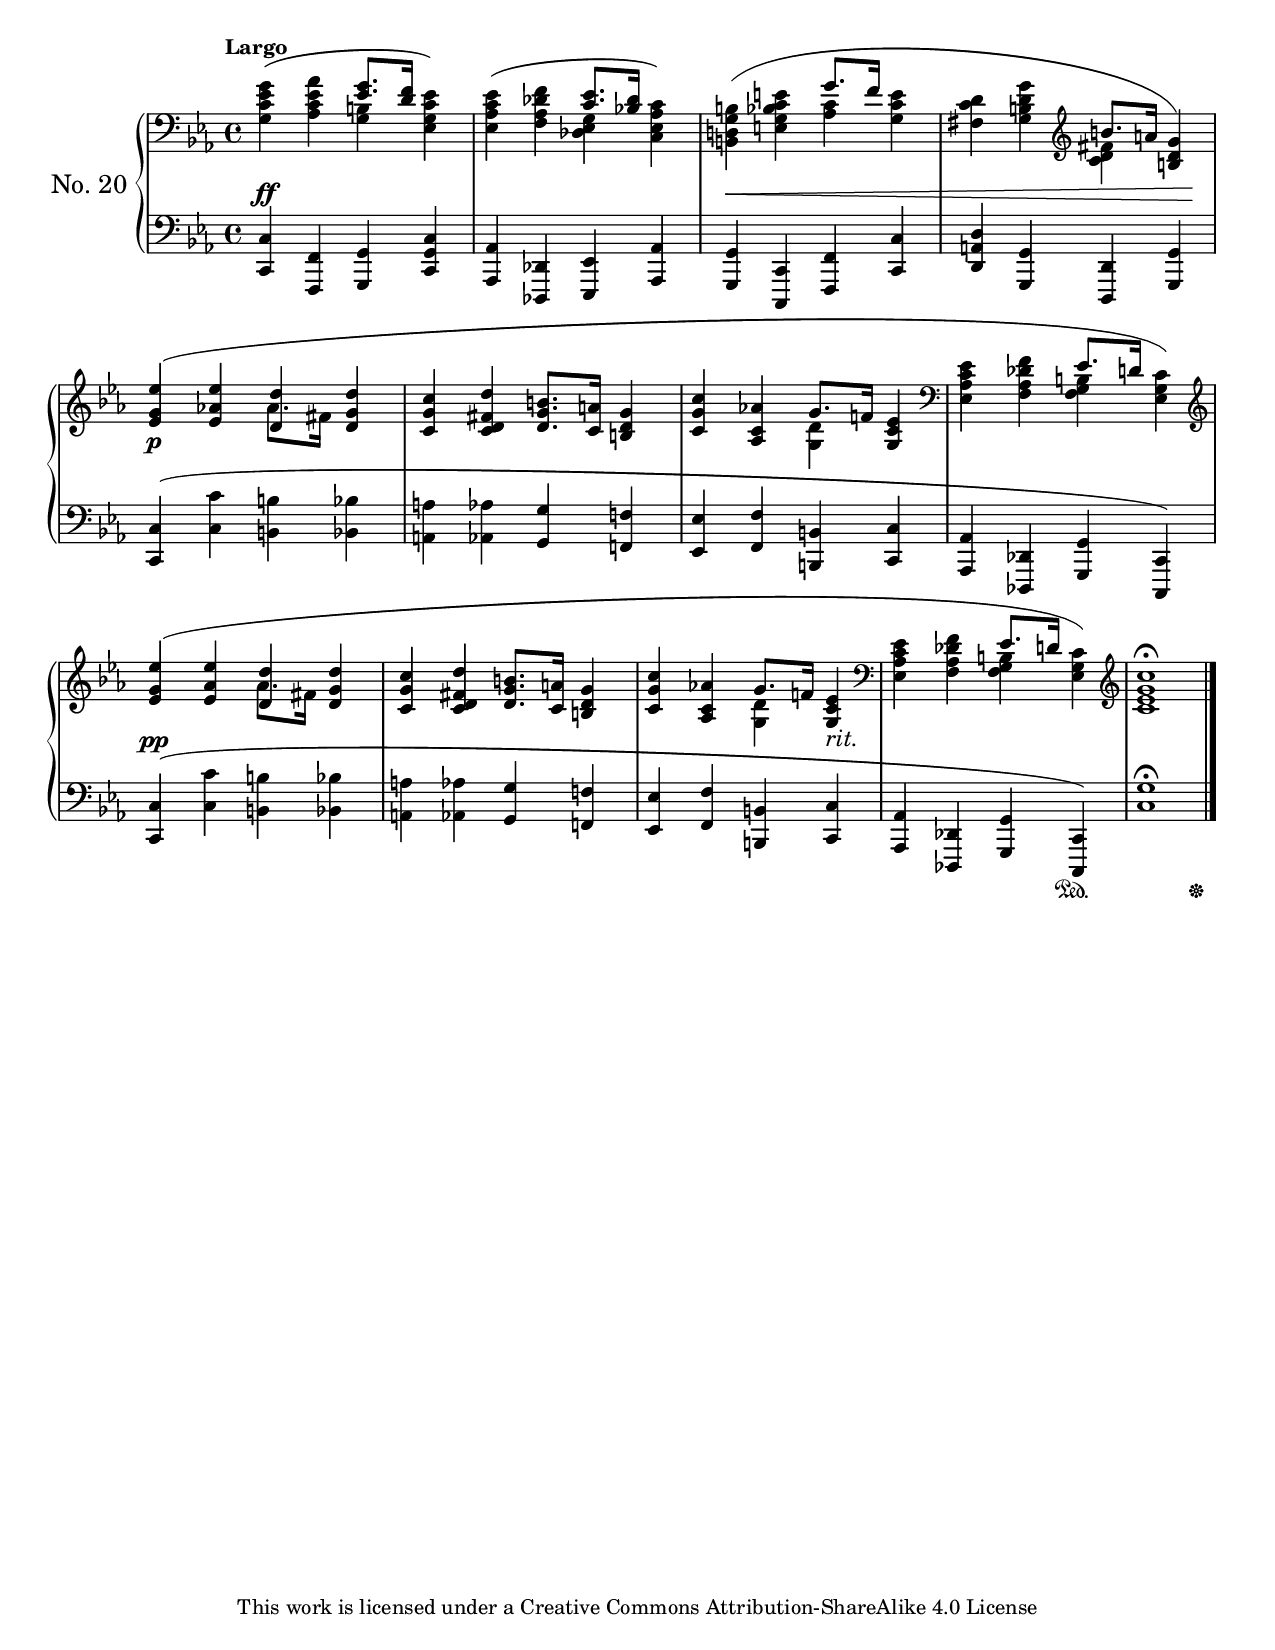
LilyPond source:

\version "2.24.0"

\include "includes/header-paper.ily"
%...+....1....+....2....+....3....+....4....+....5....+....6....+....7....+....

\version "2.24.0"
\language "english"

\include "global-variables.ily"

%%% Positions and shapes %%%

slurPositionsA = \tweak Slur.positions #'(7 . 8) \etc
slurPositionsB = \tweak Slur.positions #'(6 . 7) \etc

slurShapeA = \shape #'((0 . 2) (3 . 2) (0 . 0) (0 . 0)) \etc
slurShapeB = \shape #'((0 . 0) (0 . 0) (-1 . 5) (0.5 . 1)) \etc

%%% Music %%%

global = {
  \time 4/4
  \key c \minor
  \accidentalStyle piano
}

rightHand = \relative {
  \clef bass
  \global
  \set Score.tempoHideNote = ##t 
  \tempo "Largo" 4 = 50
  
  <g c ef g>4-\slurPositionsA ( <af c ef af> 
    << { <ef' g>8. <d f>16 } \\ { <g, b>4 } >> <ef g c ef>4) |
  <ef af c ef>4-\slurPositionsB ( <f af df f>
    << { <c' ef>8. <bf df>16 } \\ { <df, ef g>4 } >> <c ef af c>4) |
  <b d g b>4-\slurShapeA ( <e g bf c e>
    << { g'8. f16 } \\ { <af, c>4 } >> <g c e>4
  <fs c' d>4 <g b d g> \clef treble
    << { b'8. a16 } \\ { <c, d fs>4 } >> <b d g>4)
  <ef g ef'>4-\slurShapeB ( <ef af ef'>
    << { <d d'> } \\ { af'8. fs16 } >> <d g d'>4
  <c g' c>4 <c d fs d'> <d g b>8. <c a'>16 <b d g>4 |
  <c g' c>4 <af c af'>
    << { g'8. f16 } \\ { <g, d'>4 } >> <g c ef>4
  \clef bass <ef af c ef>4 <f af df f>
    << { ef'8. d16 } \\ { <f, g b>4 } >> <ef g c>4) |
    
  \barNumberCheck 9
  \clef treble <ef' g ef'>4-\slurShapeB ( <ef af ef'>
    << { <d d'> } \\ { af'8. fs16 } >> <d g d'>4
  <c g' c>4 <c d fs d'> <d g b>8. <c a'>16 <b d g>4 |
  <c g' c>4 <af c af'>
    << { g'8. f16 } \\ { <g, d'>4 } >> <g c ef>4
  \clef bass <ef af c ef>4 <f af df f>
    << { ef'8. d16 } \\ { <f, g b>4 } >> <ef g c>4) |
  \clef treble <c' ef g c>1\fermata |
}

leftHand = \relative {
  \clef bass
  \global

  <c, c'>4 <f, f'> <g g'>4 <c g' c> |
  <af af'>4 <df, df'> <ef ef'> <af af'> |
  <g g'>4 <c, c'> <f f'> <c' c'> |
  <d a' d>4 <g, g'> <d d'> <g g'> |
  <c c'>4( <c' c'> <b b'> <bf bf'> |
  <a a'>4 <af af'> <g g'> <f f'> |
  <ef ef'> <f f'> <b, b'> <c c'> |
  <af af'> <df, df'> <g g'> <c, c'>) |
  
  \barNumberCheck 9
  <c' c'>4( <c' c'> <b b'> <bf bf'> |
  <a a'>4 <af af'> <g g'> <f f'> |
  <ef ef'> <f f'> <b, b'> <c c'> |
  <af af'> <df, df'> <g g'> <c, c'>) |
  <c'' g'>1\fermata |
  \bar "|."
}

dynamics = {
  \override TextScript.Y-offset = -0.5

  s1\ff |
  s1 |
  s1\< |
  s2.. s8\! |
  s1\p |
  s1 * 3 |
  
  \barNumberCheck 9
  s1\pp |
  s1 |
  s2. s4^\rit |
  s1 * 2 |
}

pedal = {
  s1 * 11 |
  s2. s4\sustainOn |
  s2. s4\sustainOff |
}

preludeTwentyMusic = \score { 
  \keepWithTag #'layout
  \new PianoStaff \with { 
    instrumentName = \markup \huge "No. 20"
  } <<
    \new Staff = "upper" \rightHand
    \new Dynamics \dynamics
    \new Staff = "lower" \leftHand
    \new Dynamics \pedal
  >>
  \layout {}
}

preludeTwentyMidi = \book {
  \bookOutputName "prelude-op28-no20"
  \score { 
    \keepWithTag #'midi
    <<
      \new Staff = "upper" << \rightHand \dynamics \pedal >> 
      \new Staff = "lower" << \leftHand \dynamics \pedal >> 
    >>
    \midi {}
  }
}


\paper {
  ragged-last-bottom = ##t
  min-systems-per-page = 0
  system-system-spacing =
    #'((basic-distance . 12) 
       (minimum-distance . 8)
       (padding . 1)
       (stretchability . 60))
}

\preludeTwentyMusic
\preludeTwentyMidi
